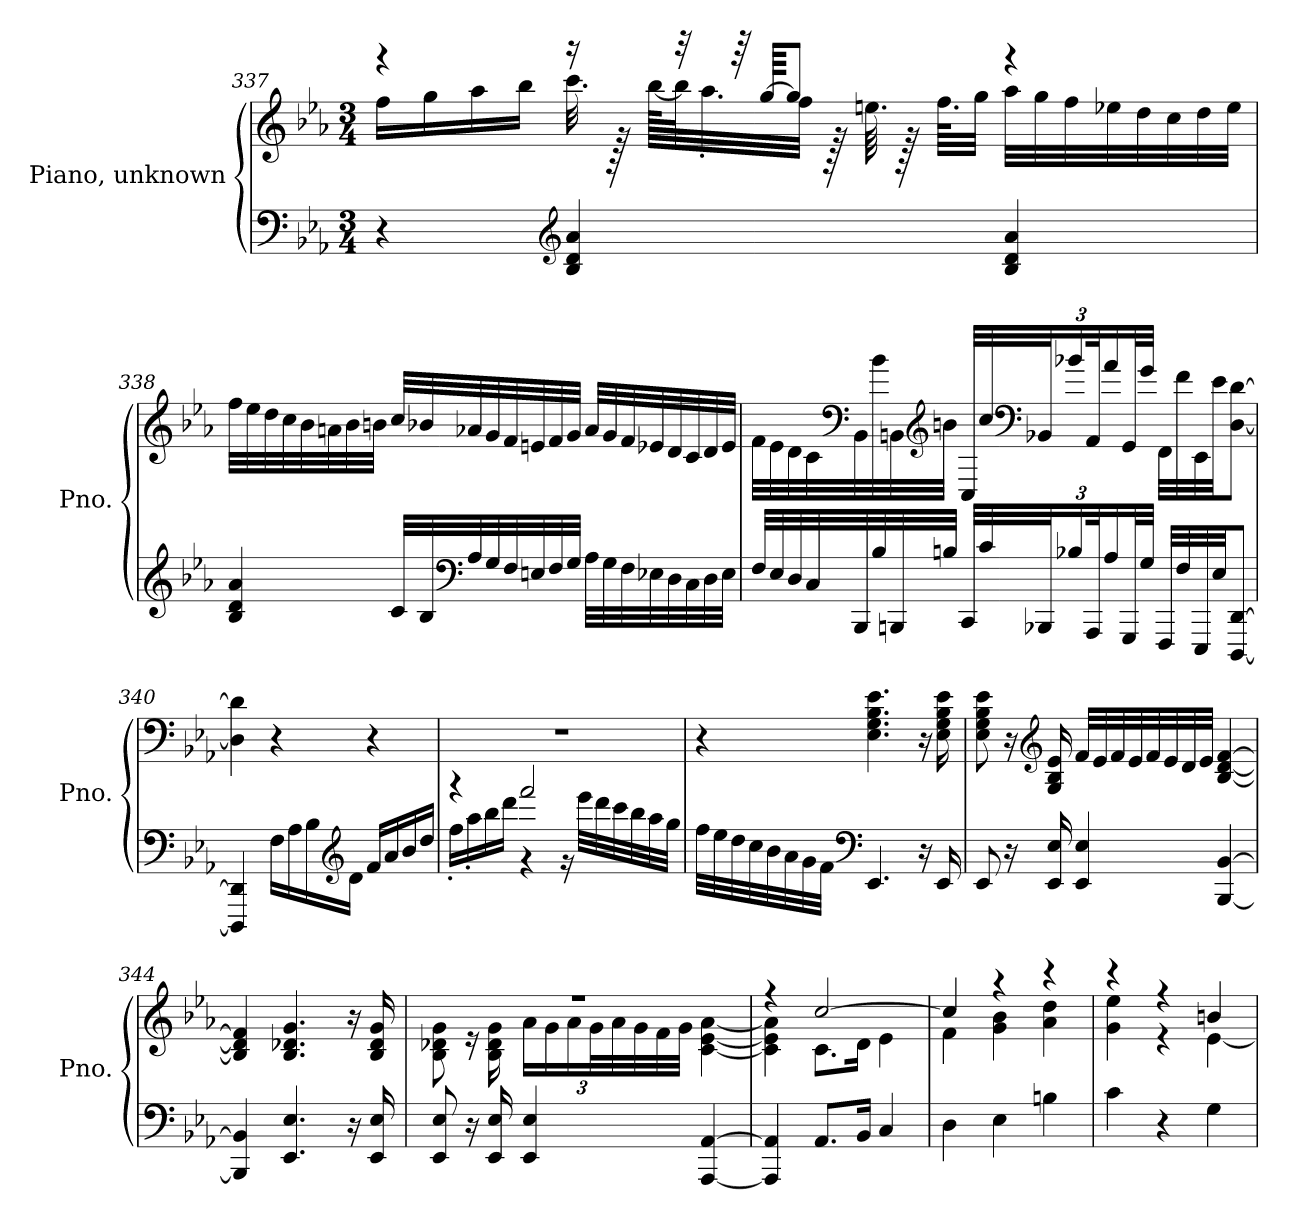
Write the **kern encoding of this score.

**kern	**kern
*part1	*part1
*staff2	*staff1
*I"Piano, unknown	*
*I'Pno.	*
!!LO:PB:g=z
*clefF4	*clefG2
*k[b-e-a-]	*k[b-e-a-]
*M3/4	*M3/4
=337	=337
*	*^
4r	4r	16ff\LL
.	.	16gg\
.	.	16aa-\
.	.	16bb-\JJ
*clefG2	*	*
4B-/ 4d/ 4a-/	16r	32.ccc\
.	.	128r
.	.	[128bb-\KLLLL
.	32r	64bb-\J]
.	.	32.aa-'\
.	64r	.
.	[64gg/KKKL	.
.	8gg/J]	32ff\JJJ
.	.	128r
.	.	64.een\
.	.	128r
.	.	64.ff\KLLL
.	.	32gg\JJJ
4B-/ 4d/ 4a-/	4r	32aa-\LLL
.	.	32gg\
.	.	32ff\
.	.	32ee-X\
.	.	32dd\
.	.	32cc\
.	.	32dd\
.	.	32ee-\JJJ
*	*v	*v
!!LO:LB:g=z
=338	=338
4B-/ 4d/ 4a-/	32ff\LLL
.	32ee-\
.	32dd\
.	32cc\
.	32b-\
.	32an\
.	32b-\
.	32bn\JJJ
32c/LLL	32cc/LLL
32B-/	32b-X/
*clefF4	*
32A-/	32a-X/
32G/	32g/
32F/	32f/
32En/	32en/
32F/	32f/
32G/JJJ	32g/JJJ
32A-\LLL	32a-/LLL
32G\	32g/
32F\	32f/
32E-X\	32e-X/
32D\	32d/
32C\	32c/
32D\	32d/
32E-\JJJ	32e-/JJJ
!!LO:LB:g=z
=339	=339
32F/LLL	32f\LLL
32E-/	32e-\
32D/	32d\
32C/	32c\
*	*clefF4
32BBB-/	32BB-\
32B-/	32b-\
32BBBn/	32BBn\
*	*clefG2
32Bn/JJJ	32bn\JJJ
32CC/LLL	32C/LLL
32c/	32cc/
*	*clefF4
*Xbrackettup	*Xbrackettup
48BBB-X/J	48BB-X/J
24B-X/	24b-X/
48AAA-/K	48AA-/K
24A-/	24a-/
32GGG/L	32GG/L
32G/JJJ	32g/JJJ
32FFF/LLL	32FF\LLL
32F/	32f\
32EEE-/	32EE-\
32E-/JJ	32e-\JJ
[8DDD/ [8DD/J	[8D\ [8d\J
=340	=340
4DDD/] 4DD/]	4D\] 4d\]
16F\LL	4r
16A-\	.
16B-\	.
*clefG2	*
16d\JJ	.
16f/LL	4r
16a-/	.
16b-/	.
16dd/JJ	.
!!LO:LB:g=z
=341	=341
*^	*
4r	16ff'\LL	2.r
.	16aa-'\	.
.	16bb-\	.
.	16ddd\JJ	.
2fff/	4r	.
.	16r	.
.	32eee-\LLL	.
.	32ddd\	.
.	32ccc\	.
.	32bb-\	.
.	32aa-\	.
.	32gg\JJJ	.
*v	*v	*
=342	=342
32ff\LLL	4r
32ee-\	.
32dd\	.
32cc\	.
32b-\	.
32a-\	.
32g\	.
32f\JJJ	.
*clefF4	*
4.EE-/	4.E-\ 4.G\ 4.B-\ 4.e-\
16r	16r
16EE-/	16E-\ 16G\ 16B-\ 16e-\
=343	=343
8EE-/	8E-\ 8G\ 8B-\ 8e-\
16r	16r
*	*clefG2
16EE-/ 16E-/	16G/ 16B-/ 16e-/
4EE-/ 4E-/	32f/LLL
.	32e-/
.	32f/
.	32e-/
.	32f/
.	32e-/
.	32d/
.	32e-/JJJ
[4BBB-/ [4BB-/	[4B-/ [4d/ [4f/
!!LO:LB:g=z
=344	=344
4BBB-/] 4BB-/]	4B-/] 4d/] 4f/]
4.EE-/ 4.E-/	4.B-/ 4.d-X/ 4.g/
16r	16r
16EE-/ 16E-/	16B-/ 16d-/ 16g/
=345	=345
*	*^
8EE-/ 8E-/	2.r	8B-\ 8d-X\ 8g\
16r	.	16r
16EE-/ 16E-/	.	16B-\ 16d-\ 16g\
4EE-/ 4E-/	.	24a-\LL
.	.	24g\
.	.	24a-\
.	.	48g\L
.	.	48a-\
.	.	48g\
.	.	32f\
.	.	32g\JJJ
[4AAA-/ [4AA-/	.	[4c\ [4e-\ [4a-\
=346	=346	=346
4AAA-/] 4AA-/]	4r	4c\] 4e-\] 4a-\]
8.AA-/L	[2cc/	8.c\L
16BB-/Jk	.	16d\Jk
4C/	.	4e-\
=347	=347	=347
4D\	4cc/]	4f\
4E-\	4r	4g\ 4b-\
4Bn\	4r	4a-\ 4dd\
=348	=348	=348
4c\	4r	4g\ 4ee-\
4r	4r	4r
4G\	4bn/	[4e-\
*	*v	*v
=	=
*-	*-
